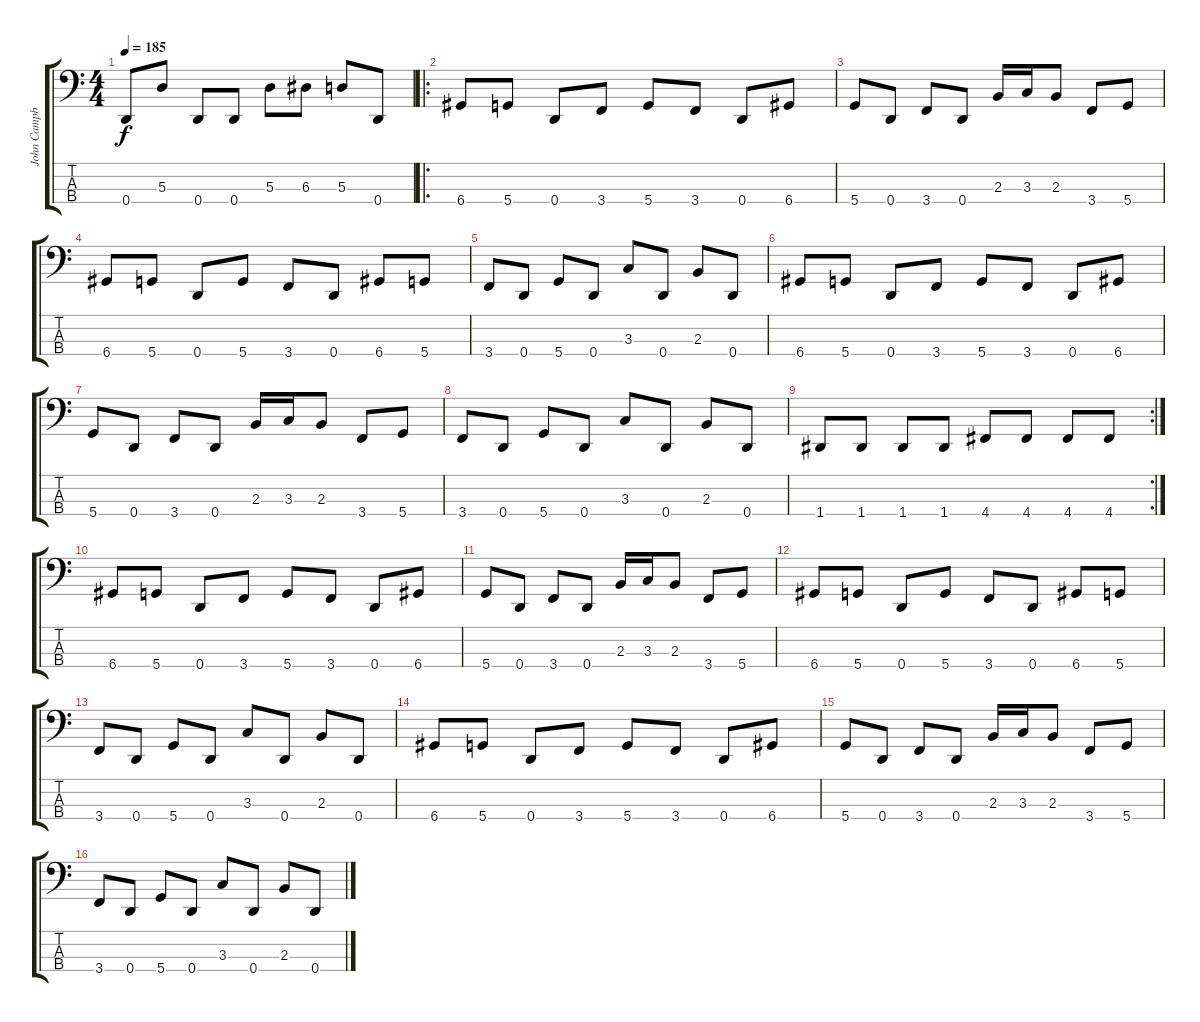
\track ("John Campbell" "John Campb") {instrument electricbasspick}
\staff {score tabs}
\tuning (G2 D2 A1 D1) {hide}
\ts (4 4)
\tempo 185
\clef f4
\ks c
0.4.8{dy f} 5.3.8 0.4.8 0.4.8 5.3.8 6.3.8 5.3.8 0.4.8 |
\ro
6.4.8 5.4.8 0.4.8 3.4.8 5.4.8 3.4.8 0.4.8 6.4.8 |
5.4.8 0.4.8 3.4.8 0.4.8 2.3.16 3.3.16 2.3.8 3.4.8 5.4.8 |
6.4.8 5.4.8 0.4.8 5.4.8 3.4.8 0.4.8 6.4.8 5.4.8 |
3.4.8 0.4.8 5.4.8 0.4.8 3.3.8 0.4.8 2.3.8 0.4.8 |
6.4.8 5.4.8 0.4.8 3.4.8 5.4.8 3.4.8 0.4.8 6.4.8 |
5.4.8 0.4.8 3.4.8 0.4.8 2.3.16 3.3.16 2.3.8 3.4.8 5.4.8 |
3.4.8 0.4.8 5.4.8 0.4.8 3.3.8 0.4.8 2.3.8 0.4.8 |
\rc 2
1.4.8 1.4.8 1.4.8 1.4.8 4.4.8 4.4.8 4.4.8 4.4.8 |
6.4.8 5.4.8 0.4.8 3.4.8 5.4.8 3.4.8 0.4.8 6.4.8 |
5.4.8 0.4.8 3.4.8 0.4.8 2.3.16 3.3.16 2.3.8 3.4.8 5.4.8 |
6.4.8 5.4.8 0.4.8 5.4.8 3.4.8 0.4.8 6.4.8 5.4.8 |
3.4.8 0.4.8 5.4.8 0.4.8 3.3.8 0.4.8 2.3.8 0.4.8 |
6.4.8 5.4.8 0.4.8 3.4.8 5.4.8 3.4.8 0.4.8 6.4.8 |
5.4.8 0.4.8 3.4.8 0.4.8 2.3.16 3.3.16 2.3.8 3.4.8 5.4.8 |
3.4.8 0.4.8 5.4.8 0.4.8 3.3.8 0.4.8 2.3.8 0.4.8
